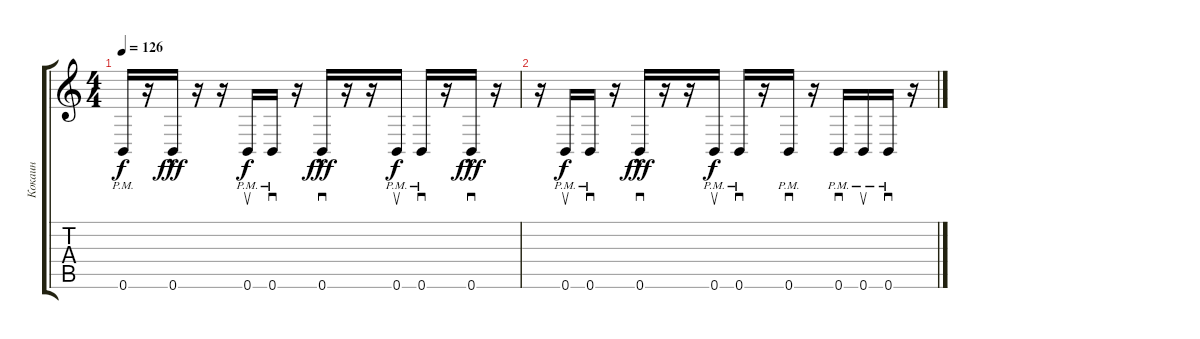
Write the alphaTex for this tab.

\track ("Кокаин" "Кокаин") {instrument distortionguitar}
\staff {score tabs}
\tuning (Db4 Ab3 E3 B2 Gb2 B1) {hide}
\ts (4 4)
\tempo 126
\clef g2
\ks c
0.6{pm}.16{dy f} r.16 0.6{hac}.16{dy fff} r.16 r.16 0.6{pm}.16{su dy f} 0.6{pm}.16{sd} r.16 0.6{hac}.16{sd dy fff} r.16 r.16 0.6{pm}.16{su dy f} 0.6{pm}.16{sd} r.16 0.6{hac}.16{sd dy fff} r.16 |
r.16 0.6{pm}.16{su dy f} 0.6{pm}.16{sd} r.16 0.6{hac}.16{sd dy fff} r.16 r.16 0.6{pm}.16{su dy f} 0.6{pm}.16{sd} r.16 0.6{pm}.16{sd} r.16 0.6{pm}.16{sd} 0.6{pm}.16{su} 0.6{pm}.16{sd} r.16
